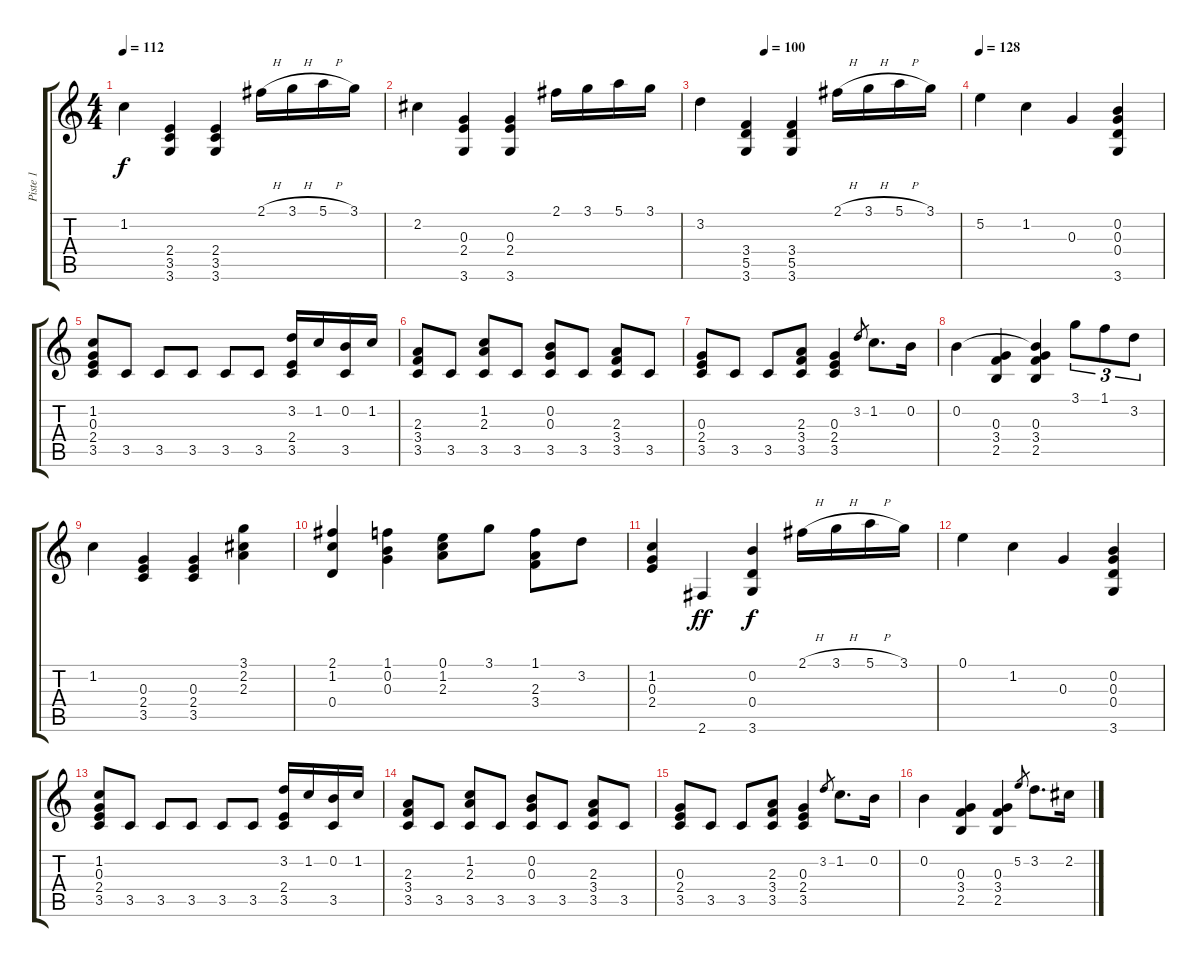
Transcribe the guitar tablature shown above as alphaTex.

\track ("Piste 1" "Piste 1") {instrument acousticguitarnylon}
\staff {score tabs}
\tuning (E4 B3 G3 D3 A2 E2) {hide}
\ts (4 4)
\tempo 112
\clef g2
\ks c
1.2.4{dy f} (2.4 3.5 3.6).4 (2.4 3.5 3.6).4 2.1{h}.16 3.1{h}.16 5.1{h}.16 3.1.16 |
2.2.4 (0.3 2.4 3.6).4 (0.3 2.4 3.6).4 2.1.16 3.1.16 5.1.16 3.1.16 |
\tempo (100 0.25)
3.2.4 (3.4 5.5 3.6).4 (3.4 5.5 3.6).4 2.1{h}.16 3.1{h}.16 5.1{h}.16 3.1.16 |
\tempo 128
5.2.4 1.2.4 0.3.4 (0.2 0.3 0.4 3.6).4 |
(1.2 0.3 2.4 3.5).8 3.5.8 3.5.8 3.5.8 3.5.8 3.5.8 (3.2 2.4 3.5).16 1.2.16 (0.2 3.5).16 1.2.16 |
(2.3 3.4 3.5).8 3.5.8 (1.2 2.3 3.5).8 3.5.8 (0.2 0.3 3.5).8 3.5.8 (2.3 3.4 3.5).8 3.5.8 |
(0.3 2.4 3.5).8 3.5.8 3.5.8 (2.3 3.4 3.5).8 (0.3 2.4 3.5).4 3.2.8{gr} 1.2.8{d} 0.2.16 |
0.2.4 (0.3 3.4 2.5).4 (0.2{t} 0.3 3.4 2.5).4 3.1.8{tu (3 2)} 1.1.8{tu (3 2)} 3.2.8{tu (3 2)} |
1.2.4 (0.3 2.4 3.5).4 (0.3 2.4 3.5).4 (3.1 2.2 2.3).4 |
(2.1 1.2 0.4).4 (1.1 0.2 0.3).4 (0.1 1.2 2.3).8 3.1.8 (1.1 2.3 3.4).8 3.2.8 |
(1.2 0.3 2.4).4 2.6.4{dy ff} (0.2 0.4 3.6).4{dy f} 2.1{h}.16 3.1{h}.16 5.1{h}.16 3.1.16 |
0.1.4 1.2.4 0.3.4 (0.2 0.3 0.4 3.6).4 |
(1.2 0.3 2.4 3.5).8 3.5.8 3.5.8 3.5.8 3.5.8 3.5.8 (3.2 2.4 3.5).16 1.2.16 (0.2 3.5).16 1.2.16 |
(2.3 3.4 3.5).8 3.5.8 (1.2 2.3 3.5).8 3.5.8 (0.2 0.3 3.5).8 3.5.8 (2.3 3.4 3.5).8 3.5.8 |
(0.3 2.4 3.5).8 3.5.8 3.5.8 (2.3 3.4 3.5).8 (0.3 2.4 3.5).4 3.2.8{gr} 1.2.8{d} 0.2.16 |
0.2.4 (0.3 3.4 2.5).4 (0.3 3.4 2.5).4 5.2.8{gr} 3.2.8{d} 2.2.16
